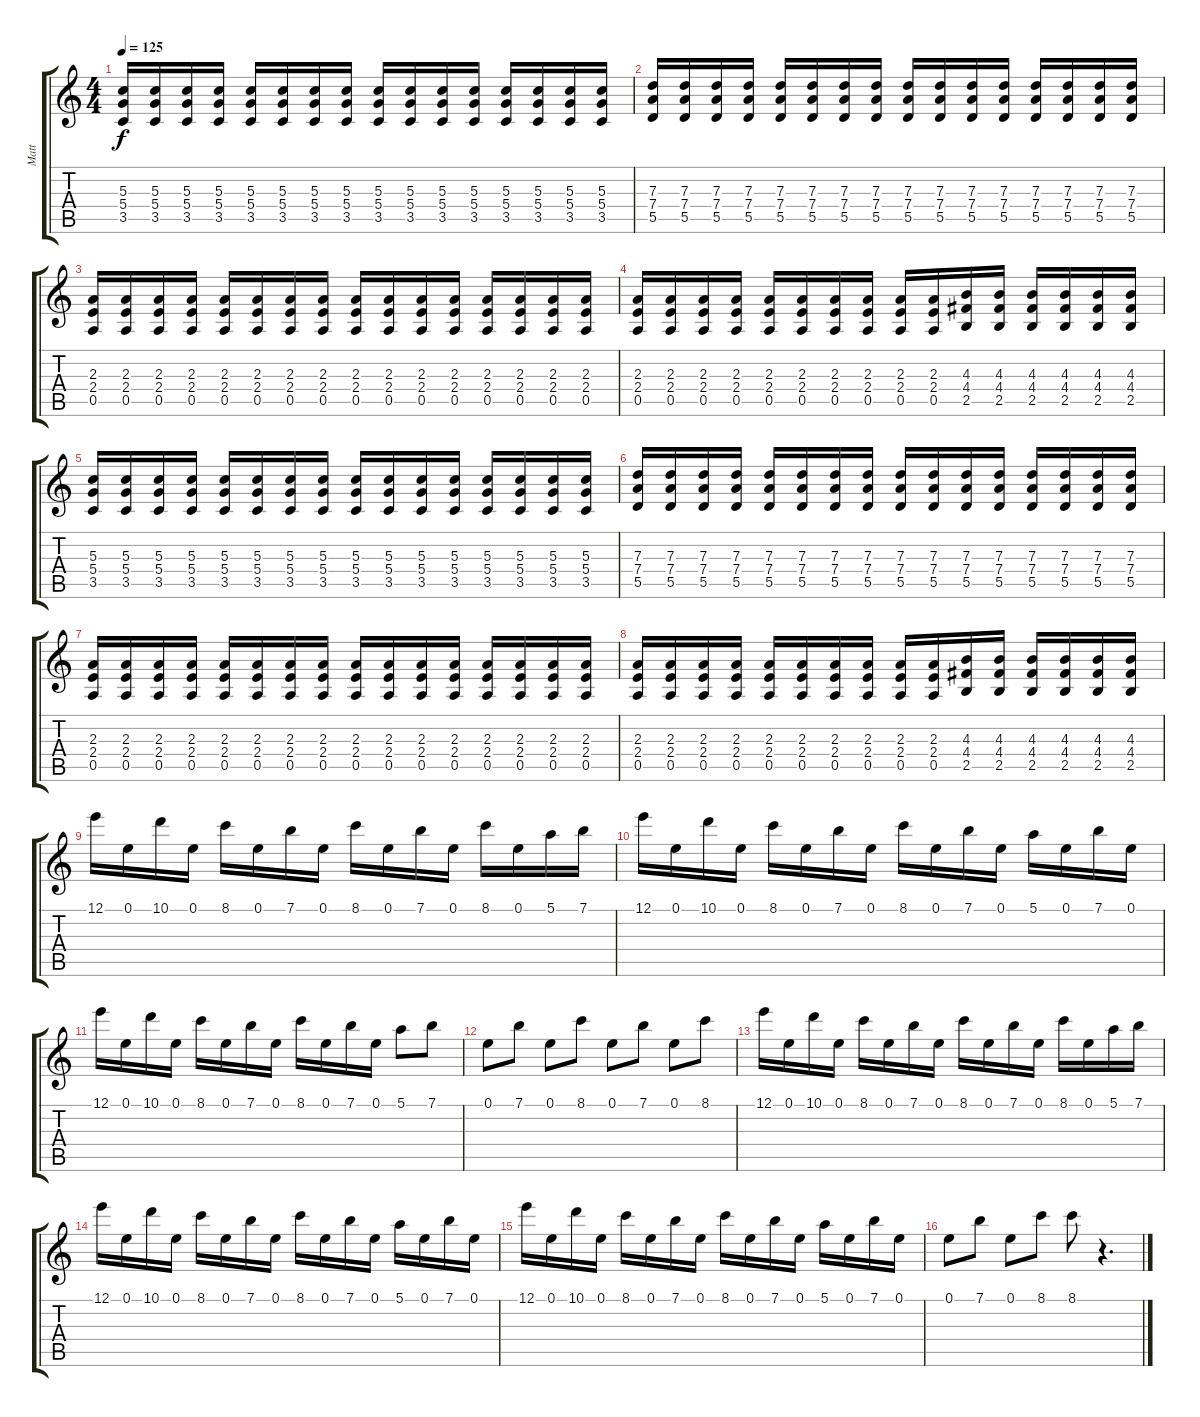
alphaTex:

\track ("Matt" "Matt") {instrument overdrivenguitar}
\staff {score tabs}
\tuning (E4 B3 G3 D3 A2 E2) {hide}
\ts (4 4)
\tempo 125
\clef g2
\ks c
(5.3 5.4 3.5).16{dy f} (5.3 5.4 3.5).16 (5.3 5.4 3.5).16 (5.3 5.4 3.5).16 (5.3 5.4 3.5).16 (5.3 5.4 3.5).16 (5.3 5.4 3.5).16 (5.3 5.4 3.5).16 (5.3 5.4 3.5).16 (5.3 5.4 3.5).16 (5.3 5.4 3.5).16 (5.3 5.4 3.5).16 (5.3 5.4 3.5).16 (5.3 5.4 3.5).16 (5.3 5.4 3.5).16 (5.3 5.4 3.5).16 |
(7.3 7.4 5.5).16 (7.3 7.4 5.5).16 (7.3 7.4 5.5).16 (7.3 7.4 5.5).16 (7.3 7.4 5.5).16 (7.3 7.4 5.5).16 (7.3 7.4 5.5).16 (7.3 7.4 5.5).16 (7.3 7.4 5.5).16 (7.3 7.4 5.5).16 (7.3 7.4 5.5).16 (7.3 7.4 5.5).16 (7.3 7.4 5.5).16 (7.3 7.4 5.5).16 (7.3 7.4 5.5).16 (7.3 7.4 5.5).16 |
(2.3 2.4 0.5).16 (2.3 2.4 0.5).16 (2.3 2.4 0.5).16 (2.3 2.4 0.5).16 (2.3 2.4 0.5).16 (2.3 2.4 0.5).16 (2.3 2.4 0.5).16 (2.3 2.4 0.5).16 (2.3 2.4 0.5).16 (2.3 2.4 0.5).16 (2.3 2.4 0.5).16 (2.3 2.4 0.5).16 (2.3 2.4 0.5).16 (2.3 2.4 0.5).16 (2.3 2.4 0.5).16 (2.3 2.4 0.5).16 |
(2.3 2.4 0.5).16 (2.3 2.4 0.5).16 (2.3 2.4 0.5).16 (2.3 2.4 0.5).16 (2.3 2.4 0.5).16 (2.3 2.4 0.5).16 (2.3 2.4 0.5).16 (2.3 2.4 0.5).16 (2.3 2.4 0.5).16 (2.3 2.4 0.5).16 (4.3 4.4 2.5).16 (4.3 4.4 2.5).16 (4.3 4.4 2.5).16 (4.3 4.4 2.5).16 (4.3 4.4 2.5).16 (4.3 4.4 2.5).16 |
(5.3 5.4 3.5).16 (5.3 5.4 3.5).16 (5.3 5.4 3.5).16 (5.3 5.4 3.5).16 (5.3 5.4 3.5).16 (5.3 5.4 3.5).16 (5.3 5.4 3.5).16 (5.3 5.4 3.5).16 (5.3 5.4 3.5).16 (5.3 5.4 3.5).16 (5.3 5.4 3.5).16 (5.3 5.4 3.5).16 (5.3 5.4 3.5).16 (5.3 5.4 3.5).16 (5.3 5.4 3.5).16 (5.3 5.4 3.5).16 |
(7.3 7.4 5.5).16 (7.3 7.4 5.5).16 (7.3 7.4 5.5).16 (7.3 7.4 5.5).16 (7.3 7.4 5.5).16 (7.3 7.4 5.5).16 (7.3 7.4 5.5).16 (7.3 7.4 5.5).16 (7.3 7.4 5.5).16 (7.3 7.4 5.5).16 (7.3 7.4 5.5).16 (7.3 7.4 5.5).16 (7.3 7.4 5.5).16 (7.3 7.4 5.5).16 (7.3 7.4 5.5).16 (7.3 7.4 5.5).16 |
(2.3 2.4 0.5).16 (2.3 2.4 0.5).16 (2.3 2.4 0.5).16 (2.3 2.4 0.5).16 (2.3 2.4 0.5).16 (2.3 2.4 0.5).16 (2.3 2.4 0.5).16 (2.3 2.4 0.5).16 (2.3 2.4 0.5).16 (2.3 2.4 0.5).16 (2.3 2.4 0.5).16 (2.3 2.4 0.5).16 (2.3 2.4 0.5).16 (2.3 2.4 0.5).16 (2.3 2.4 0.5).16 (2.3 2.4 0.5).16 |
(2.3 2.4 0.5).16 (2.3 2.4 0.5).16 (2.3 2.4 0.5).16 (2.3 2.4 0.5).16 (2.3 2.4 0.5).16 (2.3 2.4 0.5).16 (2.3 2.4 0.5).16 (2.3 2.4 0.5).16 (2.3 2.4 0.5).16 (2.3 2.4 0.5).16 (4.3 4.4 2.5).16 (4.3 4.4 2.5).16 (4.3 4.4 2.5).16 (4.3 4.4 2.5).16 (4.3 4.4 2.5).16 (4.3 4.4 2.5).16 |
12.1.16 0.1.16 10.1.16 0.1.16 8.1.16 0.1.16 7.1.16 0.1.16 8.1.16 0.1.16 7.1.16 0.1.16 8.1.16 0.1.16 5.1.16 7.1.16 |
12.1.16 0.1.16 10.1.16 0.1.16 8.1.16 0.1.16 7.1.16 0.1.16 8.1.16 0.1.16 7.1.16 0.1.16 5.1.16 0.1.16 7.1.16 0.1.16 |
12.1.16 0.1.16 10.1.16 0.1.16 8.1.16 0.1.16 7.1.16 0.1.16 8.1.16 0.1.16 7.1.16 0.1.16 5.1.8 7.1.8 |
0.1.8 7.1.8 0.1.8 8.1.8 0.1.8 7.1.8 0.1.8 8.1.8 |
12.1.16 0.1.16 10.1.16 0.1.16 8.1.16 0.1.16 7.1.16 0.1.16 8.1.16 0.1.16 7.1.16 0.1.16 8.1.16 0.1.16 5.1.16 7.1.16 |
12.1.16 0.1.16 10.1.16 0.1.16 8.1.16 0.1.16 7.1.16 0.1.16 8.1.16 0.1.16 7.1.16 0.1.16 5.1.16 0.1.16 7.1.16 0.1.16 |
12.1.16 0.1.16 10.1.16 0.1.16 8.1.16 0.1.16 7.1.16 0.1.16 8.1.16 0.1.16 7.1.16 0.1.16 5.1.16 0.1.16 7.1.16 0.1.16 |
0.1.8 7.1.8 0.1.8 8.1.8 8.1.8 r.4{d}
